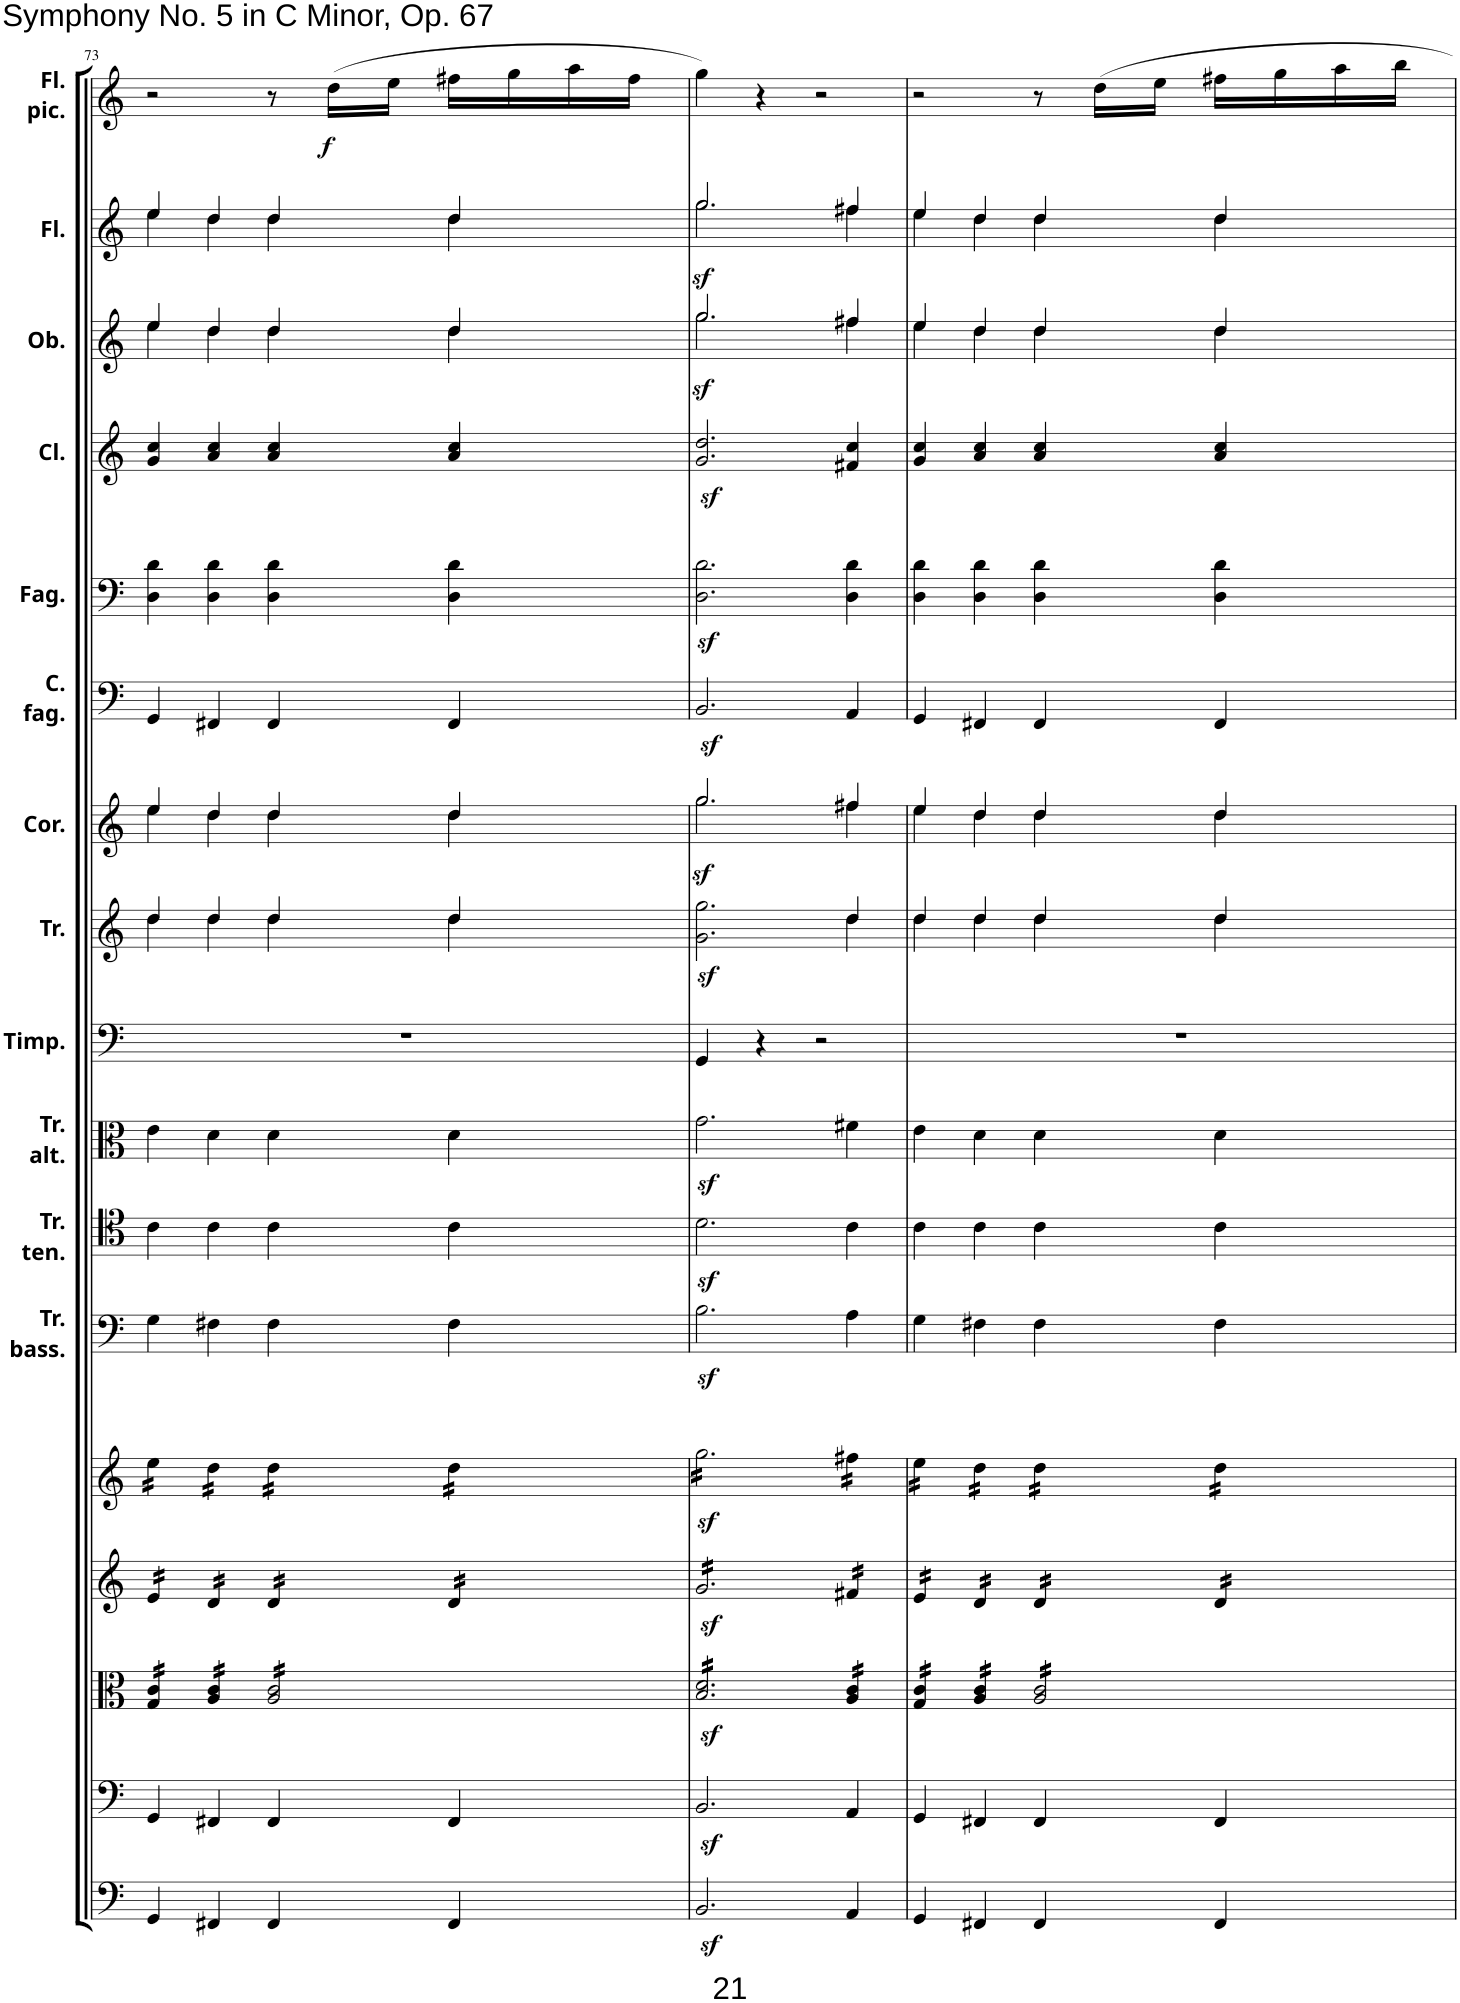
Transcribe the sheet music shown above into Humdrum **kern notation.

**kern	**kern	**kern	**kern	**kern	**kern	**kern	**kern	**kern	**kern	**dynam	**kern	**dynam	**kern	**kern	**kern	**kern	**dynam	**kern	**dynam	**kern	**dynam
*part17	*part16	*part15	*part14	*part13	*part12	*part11	*part10	*part9	*part8	*part8	*part7	*part7	*part6	*part5	*part4	*part3	*part3	*part2	*part2	*part1	*part1
*staff17	*staff16	*staff15	*staff14	*staff13	*staff12	*staff11	*staff10	*staff9	*staff8	*staff8	*staff7	*staff7	*staff6	*staff5	*staff4	*staff3	*staff3	*staff2	*staff2	*staff1	*staff1
*I"Basso.	*I"Violoncello.	*I"Viola.	*I"Violino II.	*I"Violino I.	*I"Trombone Basso.	*I"Trombone Tenore.	*I"Trombone Alto.	*I"Timpani in C.G.	*I"Trombe in C.	*	*I"Corni in C.	*	*I"Contrafagotto.	*I"Fagotti.	*I"Clarinetti in C.	*I"Oboi.	*	*I"Flauti.	*	*I"Flauto piccolo.	*
*	*	*	*	*	*I'Tr. bass.	*I'Tr. ten.	*I'Tr. alt.	*I'Timp.	*I'Tr.	*	*I'Cor.	*	*I'C. fag.	*I'Fag.	*I'Cl.	*I'Ob.	*	*I'Fl.	*	*I'Fl. pic.	*
!!LO:PB:g=z
*clefF4	*clefF4	*clefC3	*clefG2	*clefG2	*clefF4	*clefC4	*clefC3	*clefF4	*clefG2	*	*clefG2	*	*clefF4	*clefF4	*clefG2	*clefG2	*	*clefG2	*	*clefG2	*
*Trd7c12	*	*	*	*	*	*	*	*	*	*	*Trd7c12	*	*Trd7c12	*	*Trd1c2	*	*	*	*	*Trd-7c-12	*
*k[]	*k[]	*k[]	*k[]	*k[]	*k[]	*k[]	*k[]	*k[]	*k[]	*	*k[]	*	*k[]	*k[]	*k[]	*k[]	*	*k[]	*	*k[]	*
*M4/4	*M4/4	*M4/4	*M4/4	*M4/4	*M4/4	*M4/4	*M4/4	*M4/4	*M4/4	*	*M4/4	*	*M4/4	*M4/4	*M4/4	*M4/4	*	*M4/4	*	*M4/4	*
*met(c)	*met(c)	*met(c)	*met(c)	*met(c)	*met(c)	*met(c)	*met(c)	*met(c)	*met(c)	*	*met(c)	*	*met(c)	*met(c)	*met(c)	*met(c)	*	*met(c)	*	*met(c)	*
=73	=73	=73	=73	=73	=73	=73	=73	=73	=73	=73	=73	=73	=73	=73	=73	=73	=73	=73	=73	=73	=73
*	*	*	*	*	*	*	*	*	*^	*	*^	*	*	*	*	*^	*	*^	*	*	*
*	*	*tremolo	*	*	*	*	*	*	*	*	*	*	*	*	*	*	*	*	*	*	*	*	*	*	*
*	*	*	*tremolo	*	*	*	*	*	*	*	*	*	*	*	*	*	*	*	*	*	*	*	*	*	*
*	*	*	*	*tremolo	*	*	*	*	*	*	*	*	*	*	*	*	*	*	*	*	*	*	*	*	*
4GG/	4GG/	16G/ 16c/LL	16e/LL	16ee\LL	4G\	4c\	4e\	1r	4dd/	4dd\	.	4ee/	4ee\	.	4GG/	4D\ 4d\	4g/ 4cc/	4ee/	4ee\	.	4ee/	4ee\	.	2r	.
.	.	16G/ 16c/	16e/	16ee\	.	.	.	.	.	.	.	.	.	.	.	.	.	.	.	.	.	.	.	.	.
.	.	16G/ 16c/	16e/	16ee\	.	.	.	.	.	.	.	.	.	.	.	.	.	.	.	.	.	.	.	.	.
.	.	16G/ 16c/JJ	16e/JJ	16ee\JJ	.	.	.	.	.	.	.	.	.	.	.	.	.	.	.	.	.	.	.	.	.
4FF#X/	4FF#X/	16A/ 16c/LL	16d/LL	16dd\LL	4F#X\	4c\	4d\	.	4dd/	4dd\	.	4dd/	4dd\	.	4FF#X/	4D\ 4d\	4a/ 4cc/	4dd/	4dd\	.	4dd/	4dd\	.	.	.
.	.	16A/ 16c/	16d/	16dd\	.	.	.	.	.	.	.	.	.	.	.	.	.	.	.	.	.	.	.	.	.
.	.	16A/ 16c/	16d/	16dd\	.	.	.	.	.	.	.	.	.	.	.	.	.	.	.	.	.	.	.	.	.
.	.	16A/ 16c/JJ	16d/JJ	16dd\JJ	.	.	.	.	.	.	.	.	.	.	.	.	.	.	.	.	.	.	.	.	.
4FF#/	4FF#/	16A/ 16c/LL	16d/LL	16dd\LL	4F#\	4c\	4d\	.	4dd/	4dd\	.	4dd/	4dd\	.	4FF#/	4D\ 4d\	4a/ 4cc/	4dd/	4dd\	.	4dd/	4dd\	.	8r	.
.	.	16A/ 16c/	16d/	16dd\	.	.	.	.	.	.	.	.	.	.	.	.	.	.	.	.	.	.	.	.	.
!	!	!	!	!	!	!	!	!	!	!	!	!	!	!	!	!	!	!	!	!	!	!	!	!	!LO:DY:b
.	.	16A/ 16c/	16d/	16dd\	.	.	.	.	.	.	.	.	.	.	.	.	.	.	.	.	.	.	.	(16dd\LL	f
.	.	16A/ 16c/	16d/JJ	16dd\JJ	.	.	.	.	.	.	.	.	.	.	.	.	.	.	.	.	.	.	.	16ee\JJ	.
4FF#/	4FF#/	16A/ 16c/	16d/LL	16dd\LL	4F#\	4c\	4d\	.	4dd/	4dd\	.	4dd/	4dd\	.	4FF#/	4D\ 4d\	4a/ 4cc/	4dd/	4dd\	.	4dd/	4dd\	.	16ff#X\LL	.
.	.	16A/ 16c/	16d/	16dd\	.	.	.	.	.	.	.	.	.	.	.	.	.	.	.	.	.	.	.	16gg\	.
.	.	16A/ 16c/	16d/	16dd\	.	.	.	.	.	.	.	.	.	.	.	.	.	.	.	.	.	.	.	16aa\	.
.	.	16A/ 16c/JJ	16d/JJ	16dd\JJ	.	.	.	.	.	.	.	.	.	.	.	.	.	.	.	.	.	.	.	16ff#\JJ	.
=74	=74	=74	=74	=74	=74	=74	=74	=74	=74	=74	=74	=74	=74	=74	=74	=74	=74	=74	=74	=74	=74	=74	=74	=74	=74
!	!	!	!	!	!	!	!	!	!	!	!LO:DY:b	!	!	!LO:DY:b	!	!	!	!	!	!LO:DY:b	!	!	!LO:DY:b	!	!
2.BBz<^/	2.BBz<^/	16B/z<^ 16d/z<^LL	16gz<^/LL	16ggz<^\LL	2.Bz<^\	2.dz<^\	2.gz<^\	4GG/	2.g\^ 2.gg\^	2.ryy	sf	2.gg^/	2.gg^\	sf	2.BBz<^/	2.D\z<^ 2.d\z<^	2.g/z<^ 2.dd/z<^	2.gg^/	2.gg^\	sf	2.gg^/	2.gg^\	sf	4gg\)	.
.	.	16B/z<^ 16d/z<^	16gz<^/	16ggz<^\	.	.	.	.	.	.	.	.	.	.	.	.	.	.	.	.	.	.	.	.	.
.	.	16B/z<^ 16d/z<^	16gz<^/	16ggz<^\	.	.	.	.	.	.	.	.	.	.	.	.	.	.	.	.	.	.	.	.	.
.	.	16B/z<^ 16d/z<^	16gz<^/	16ggz<^\	.	.	.	.	.	.	.	.	.	.	.	.	.	.	.	.	.	.	.	.	.
.	.	16B/z<^ 16d/z<^	16gz<^/	16ggz<^\	.	.	.	4r	.	.	.	.	.	.	.	.	.	.	.	.	.	.	.	4r	.
.	.	16B/z<^ 16d/z<^	16gz<^/	16ggz<^\	.	.	.	.	.	.	.	.	.	.	.	.	.	.	.	.	.	.	.	.	.
.	.	16B/z<^ 16d/z<^	16gz<^/	16ggz<^\	.	.	.	.	.	.	.	.	.	.	.	.	.	.	.	.	.	.	.	.	.
.	.	16B/z<^ 16d/z<^	16gz<^/	16ggz<^\	.	.	.	.	.	.	.	.	.	.	.	.	.	.	.	.	.	.	.	.	.
.	.	16B/z<^ 16d/z<^	16gz<^/	16ggz<^\	.	.	.	2r	.	.	.	.	.	.	.	.	.	.	.	.	.	.	.	2r	.
.	.	16B/z<^ 16d/z<^	16gz<^/	16ggz<^\	.	.	.	.	.	.	.	.	.	.	.	.	.	.	.	.	.	.	.	.	.
.	.	16B/z<^ 16d/z<^	16gz<^/	16ggz<^\	.	.	.	.	.	.	.	.	.	.	.	.	.	.	.	.	.	.	.	.	.
.	.	16B/z<^ 16d/z<^JJ	16gz<^/JJ	16ggz<^\JJ	.	.	.	.	.	.	.	.	.	.	.	.	.	.	.	.	.	.	.	.	.
4AA/	4AA/	16A/ 16c/LL	16f#X/LL	16ff#X\LL	4A\	4c\	4f#X\	.	4dd/	4dd\	.	4ff#X/	4ff#\	.	4AA/	4D\ 4d\	4f#X/ 4cc/	4ff#X/	4ff#\	.	4ff#X/	4ff#\	.	.	.
.	.	16A/ 16c/	16f#X/	16ff#X\	.	.	.	.	.	.	.	.	.	.	.	.	.	.	.	.	.	.	.	.	.
.	.	16A/ 16c/	16f#X/	16ff#X\	.	.	.	.	.	.	.	.	.	.	.	.	.	.	.	.	.	.	.	.	.
.	.	16A/ 16c/JJ	16f#X/JJ	16ff#X\JJ	.	.	.	.	.	.	.	.	.	.	.	.	.	.	.	.	.	.	.	.	.
=75	=75	=75	=75	=75	=75	=75	=75	=75	=75	=75	=75	=75	=75	=75	=75	=75	=75	=75	=75	=75	=75	=75	=75	=75	=75
4GG/	4GG/	16G/ 16c/LL	16e/LL	16ee\LL	4G\	4c\	4e\	1r	4dd/	4dd\	.	4ee/	4ee\	.	4GG/	4D\ 4d\	4g/ 4cc/	4ee/	4ee\	.	4ee/	4ee\	.	2r	.
.	.	16G/ 16c/	16e/	16ee\	.	.	.	.	.	.	.	.	.	.	.	.	.	.	.	.	.	.	.	.	.
.	.	16G/ 16c/	16e/	16ee\	.	.	.	.	.	.	.	.	.	.	.	.	.	.	.	.	.	.	.	.	.
.	.	16G/ 16c/JJ	16e/JJ	16ee\JJ	.	.	.	.	.	.	.	.	.	.	.	.	.	.	.	.	.	.	.	.	.
4FF#X/	4FF#X/	16A/ 16c/LL	16d/LL	16dd\LL	4F#X\	4c\	4d\	.	4dd/	4dd\	.	4dd/	4dd\	.	4FF#X/	4D\ 4d\	4a/ 4cc/	4dd/	4dd\	.	4dd/	4dd\	.	.	.
.	.	16A/ 16c/	16d/	16dd\	.	.	.	.	.	.	.	.	.	.	.	.	.	.	.	.	.	.	.	.	.
.	.	16A/ 16c/	16d/	16dd\	.	.	.	.	.	.	.	.	.	.	.	.	.	.	.	.	.	.	.	.	.
.	.	16A/ 16c/JJ	16d/JJ	16dd\JJ	.	.	.	.	.	.	.	.	.	.	.	.	.	.	.	.	.	.	.	.	.
4FF#/	4FF#/	16A/ 16c/LL	16d/LL	16dd\LL	4F#\	4c\	4d\	.	4dd/	4dd\	.	4dd/	4dd\	.	4FF#/	4D\ 4d\	4a/ 4cc/	4dd/	4dd\	.	4dd/	4dd\	.	8r	.
.	.	16A/ 16c/	16d/	16dd\	.	.	.	.	.	.	.	.	.	.	.	.	.	.	.	.	.	.	.	.	.
.	.	16A/ 16c/	16d/	16dd\	.	.	.	.	.	.	.	.	.	.	.	.	.	.	.	.	.	.	.	16dd\LL	.
.	.	16A/ 16c/	16d/JJ	16dd\JJ	.	.	.	.	.	.	.	.	.	.	.	.	.	.	.	.	.	.	.	16ee\JJ	.
4FF#/	4FF#/	16A/ 16c/	16d/LL	16dd\LL	4F#\	4c\	4d\	.	4dd/	4dd\	.	4dd/	4dd\	.	4FF#/	4D\ 4d\	4a/ 4cc/	4dd/	4dd\	.	4dd/	4dd\	.	16ff#X\LL	.
.	.	16A/ 16c/	16d/	16dd\	.	.	.	.	.	.	.	.	.	.	.	.	.	.	.	.	.	.	.	16gg\	.
.	.	16A/ 16c/	16d/	16dd\	.	.	.	.	.	.	.	.	.	.	.	.	.	.	.	.	.	.	.	16aa\	.
.	.	16A/ 16c/JJ	16d/JJ	16dd\JJ	.	.	.	.	.	.	.	.	.	.	.	.	.	.	.	.	.	.	.	16bb\JJ	.
*	*	*	*	*Xtremolo	*	*	*	*	*	*	*	*	*	*	*	*	*	*	*	*	*	*	*	*	*
*	*	*	*Xtremolo	*	*	*	*	*	*	*	*	*	*	*	*	*	*	*	*	*	*	*	*	*	*
*	*	*Xtremolo	*	*	*	*	*	*	*	*	*	*	*	*	*	*	*	*	*	*	*	*	*	*	*
*	*	*	*	*	*	*	*	*	*v	*v	*	*	*	*	*	*	*	*v	*v	*	*v	*v	*	*	*
*	*	*	*	*	*	*	*	*	*	*	*v	*v	*	*	*	*	*	*	*	*	*	*
=	=	=	=	=	=	=	=	=	=	=	=	=	=	=	=	=	=	=	=	=	=
*-	*-	*-	*-	*-	*-	*-	*-	*-	*-	*-	*-	*-	*-	*-	*-	*-	*-	*-	*-	*-	*-
